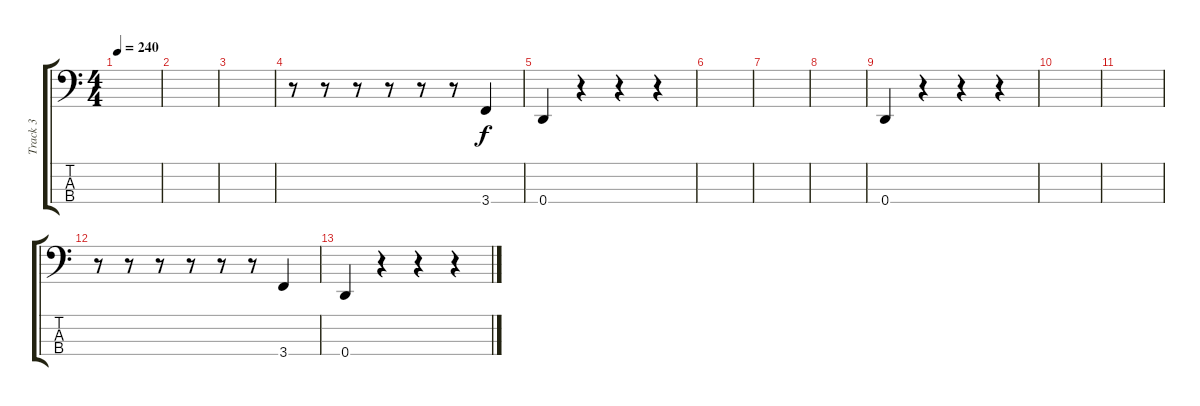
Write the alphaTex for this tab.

\track ("Track 3" "Track 3") {instrument electricbassfinger}
\staff {score tabs}
\tuning (F2 C2 G1 D1) {hide}
\ts (4 4)
\tempo 240
\clef f4
\ks c
|
|
|
r.8 r.8 r.8 r.8 r.8 r.8 3.4.4 |
0.4.4 r.4 r.4 r.4 |
|
|
|
0.4.4 r.4 r.4 r.4 |
|
|
r.8 r.8 r.8 r.8 r.8 r.8 3.4.4 |
0.4.4 r.4 r.4 r.4
